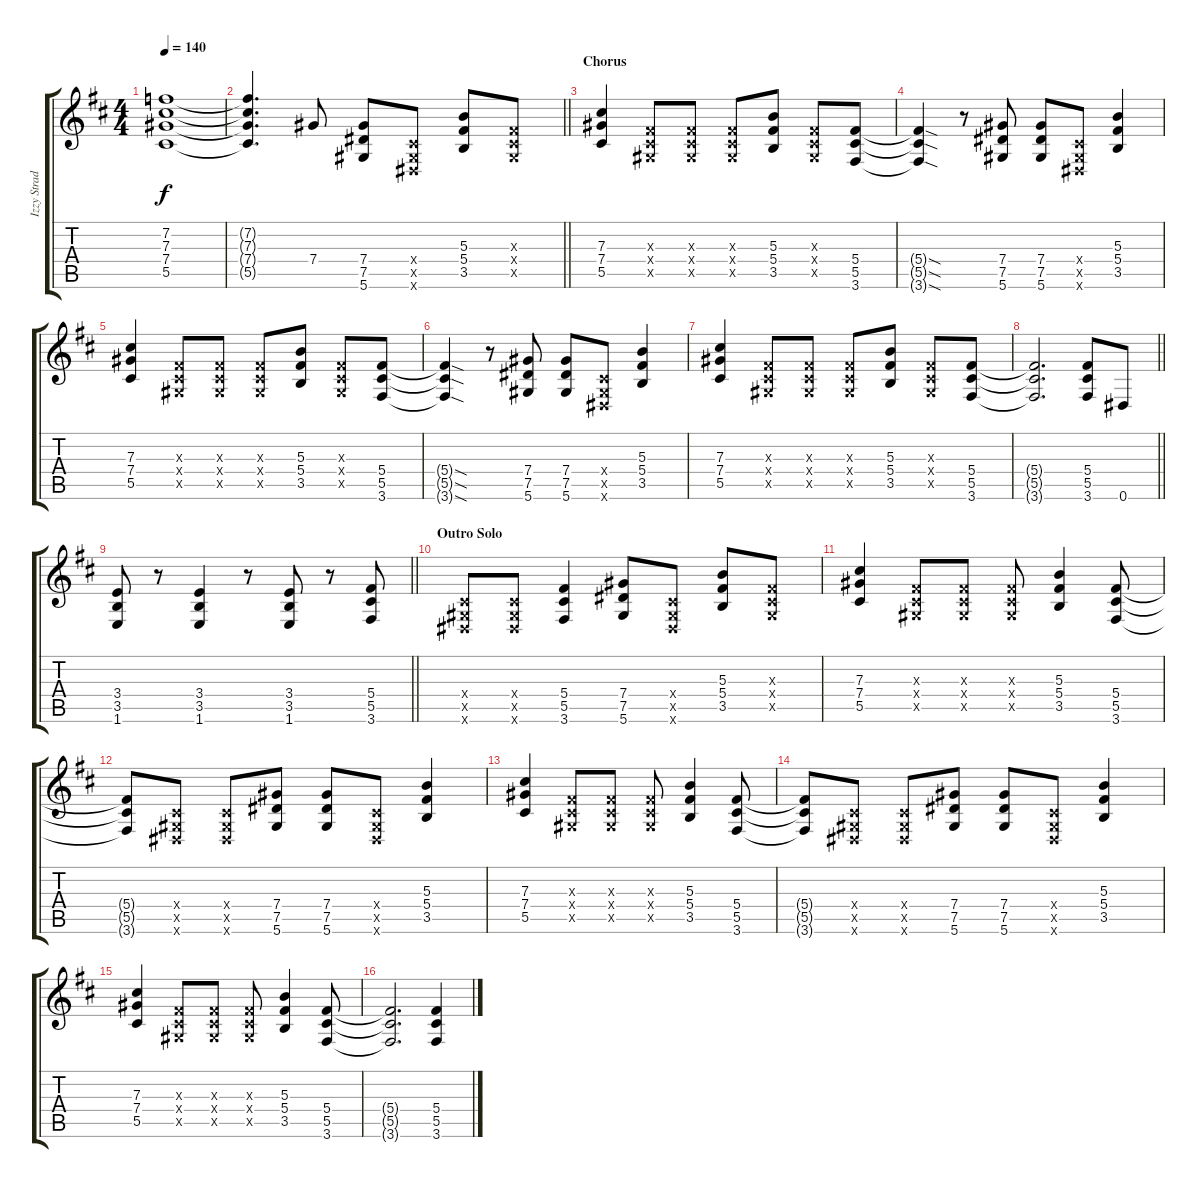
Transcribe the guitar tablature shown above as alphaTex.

\track ("Izzy Stradlin - Rhytm Guitar" "Izzy Strad") {instrument overdrivenguitar}
\staff {score tabs}
\tuning (Eb4 Bb3 Gb3 Db3 Ab2 Eb2) {hide}
\ts (4 4)
\tempo 140
\clef g2
\ks d
(7.2 7.3 7.4 5.5).1{dy f} |
\barLineRight lightlight
(7.2{t} 7.3{t} 7.4{t} 5.5{t}).4{d} 7.4.8 (7.4 7.5 5.6).8 (0.4{x} 0.5{x} 0.6{x}).8 (5.3 5.4 3.5).8 (0.3{x} 0.4{x} 0.5{x}).8 |
\section ("" "Chorus")
(7.3 7.4 5.5).4 (0.3{x} 0.4{x} 0.5{x}).8 (0.3{x} 0.4{x} 0.5{x}).8 (0.3{x} 0.4{x} 0.5{x}).8 (5.3 5.4 3.5).8 (0.3{x} 0.4{x} 0.5{x}).8 (5.4 5.5 3.6).8 |
(5.4{sod t} 5.5{sod t} 3.6{sod t}).4 r.8 (7.4 7.5 5.6).8 (7.4 7.5 5.6).8 (0.4{x} 0.5{x} 0.6{x}).8 (5.3 5.4 3.5).4 |
(7.3 7.4 5.5).4 (0.3{x} 0.4{x} 0.5{x}).8 (0.3{x} 0.4{x} 0.5{x}).8 (0.3{x} 0.4{x} 0.5{x}).8 (5.3 5.4 3.5).8 (0.3{x} 0.4{x} 0.5{x}).8 (5.4 5.5 3.6).8 |
(5.4{sod t} 5.5{sod t} 3.6{sod t}).4 r.8 (7.4 7.5 5.6).8 (7.4 7.5 5.6).8 (0.4{x} 0.5{x} 0.6{x}).8 (5.3 5.4 3.5).4 |
(7.3 7.4 5.5).4 (0.3{x} 0.4{x} 0.5{x}).8 (0.3{x} 0.4{x} 0.5{x}).8 (0.3{x} 0.4{x} 0.5{x}).8 (5.3 5.4 3.5).8 (0.3{x} 0.4{x} 0.5{x}).8 (5.4 5.5 3.6).8 |
\barLineRight lightlight
(5.4{t} 5.5{t} 3.6{t}).2{d} (5.4 5.5 3.6).8 0.6.8 |
\barLineRight lightlight
(3.4 3.5 1.6).8 r.8 (3.4 3.5 1.6).4 r.8 (3.4 3.5 1.6).8 r.8 (5.4 5.5 3.6).8 |
\section ("" "Outro Solo")
(0.4{x} 0.5{x} 0.6{x}).8 (0.4{x} 0.5{x} 0.6{x}).8 (5.4 5.5 3.6).4 (7.4 7.5 5.6).8 (0.4{x} 0.5{x} 0.6{x}).8 (5.3 5.4 3.5).8 (0.3{x} 0.4{x} 0.5{x}).8 |
(7.3 7.4 5.5).4 (0.3{x} 0.4{x} 0.5{x}).8 (0.3{x} 0.4{x} 0.5{x}).8 (0.3{x} 0.4{x} 0.5{x}).8 (5.3 5.4 3.5).4 (5.4 5.5 3.6).8 |
(5.4{t} 5.5{t} 3.6{t}).8 (0.4{x} 0.5{x} 0.6{x}).8 (0.4{x} 0.5{x} 0.6{x}).8 (7.4 7.5 5.6).8 (7.4 7.5 5.6).8 (0.4{x} 0.5{x} 0.6{x}).8 (5.3 5.4 3.5).4 |
(7.3 7.4 5.5).4 (0.3{x} 0.4{x} 0.5{x}).8 (0.3{x} 0.4{x} 0.5{x}).8 (0.3{x} 0.4{x} 0.5{x}).8 (5.3 5.4 3.5).4 (5.4 5.5 3.6).8 |
(5.4{t} 5.5{t} 3.6{t}).8 (0.4{x} 0.5{x} 0.6{x}).8 (0.4{x} 0.5{x} 0.6{x}).8 (7.4 7.5 5.6).8 (7.4 7.5 5.6).8 (0.4{x} 0.5{x} 0.6{x}).8 (5.3 5.4 3.5).4 |
(7.3 7.4 5.5).4 (0.3{x} 0.4{x} 0.5{x}).8 (0.3{x} 0.4{x} 0.5{x}).8 (0.3{x} 0.4{x} 0.5{x}).8 (5.3 5.4 3.5).4 (5.4 5.5 3.6).8 |
(5.4{t} 5.5{t} 3.6{t}).2{d} (5.4 5.5 3.6).4
